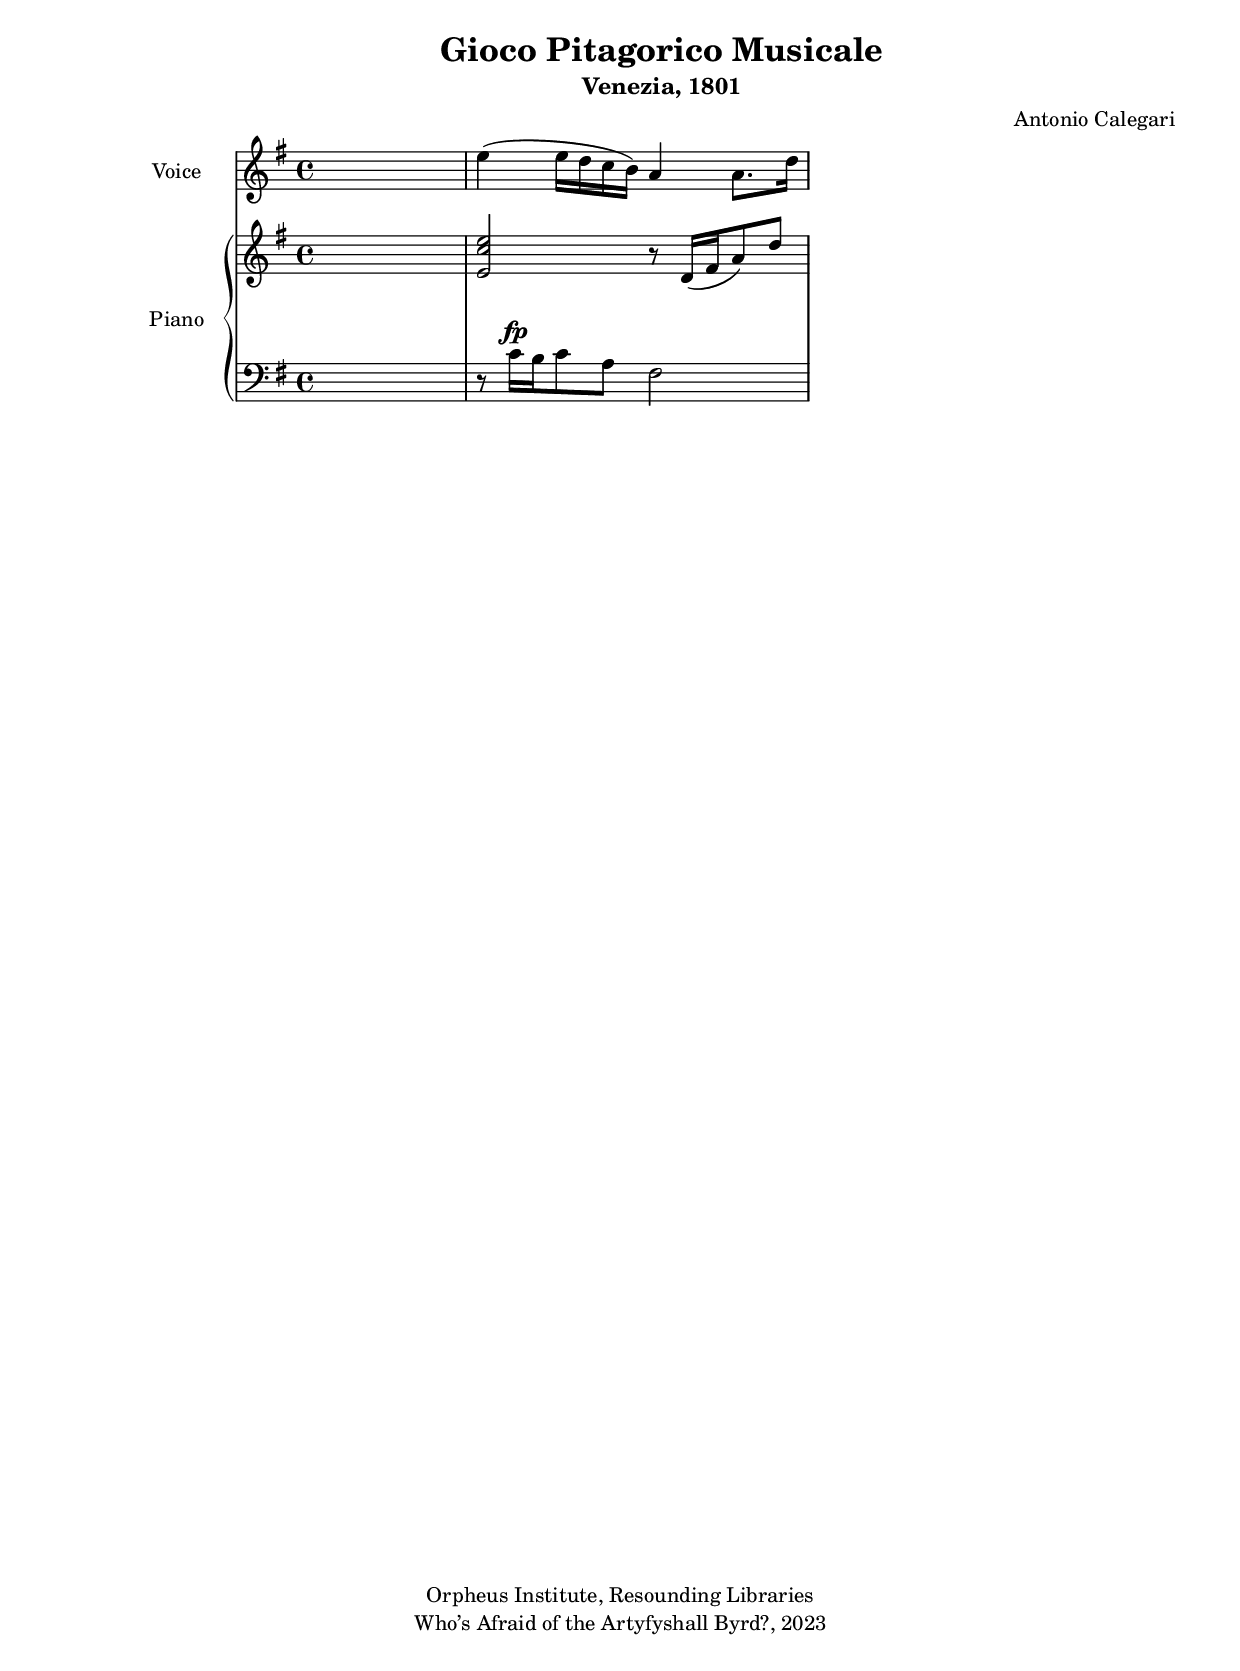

\include "paper_settings.ly"

\score{
 << 
    %Voice part
    \context Staff = "voice" \with { instrumentName = "Voice" }
    
    <<
    \set Staff.midiInstrument =#"voice oohs" {

   \key g \major \clef treble
    s1
    \relative c''{
  e4(e16[d c b]) a4 a8. d16 
}

    
    }  
    
    >>  
    
    %Piano part
    \context PianoStaff \with { instrumentName = "Piano"}
    <<
       \context Staff = "rh" {
         \key g \major \clef treble
         s1
         \relative c'{
  <e c' e>2 r8 d16([fs a8) d8]
}

         
        }
        
        \context Staff = "lh" {
        \key g \major \clef bass
        s1
        \relative c{
  r8 c'16^\fp [b c8 a] fs2
}

          
        }
        
    >>
    

  
 >> 
\include "layout_settings.ly"
 
}
    